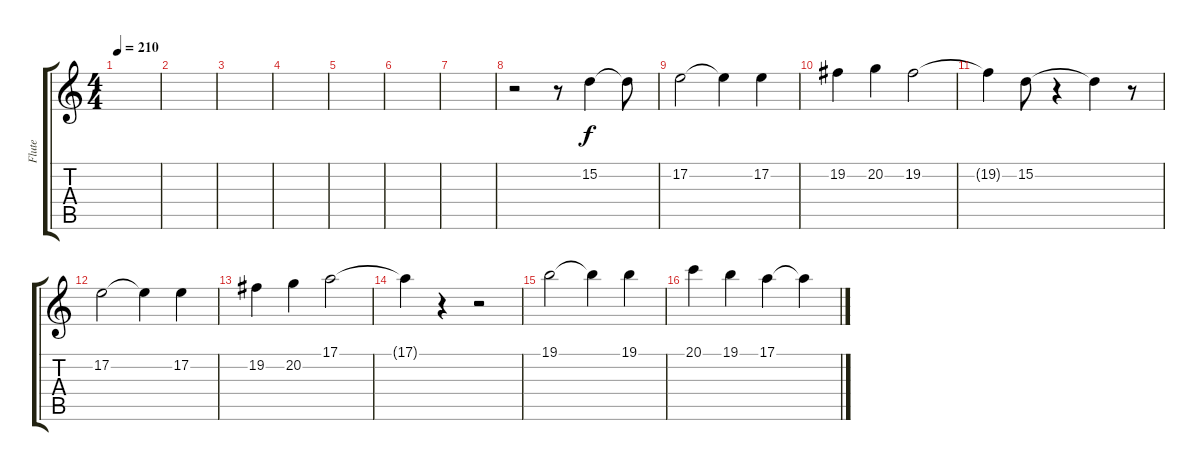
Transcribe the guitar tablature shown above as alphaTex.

\track ("Flute" "Flute") {instrument flute}
\staff {score tabs}
\tuning (E4 B3 G3 D3 A2 E2) {hide}
\ts (4 4)
\tempo 210
\clef g2
\ks c
|
|
|
|
|
|
|
r.2 r.8 15.2.4 15.2{t}.8 |
17.2.2 17.2{t}.4 17.2.4 |
19.2.4 20.2.4 19.2.2 |
19.2{t}.4 15.2.8 r.4 15.2{t}.4 r.8 |
17.2.2 17.2{t}.4 17.2.4 |
19.2.4 20.2.4 17.1.2 |
17.1{t}.4 r.4 r.2 |
19.1.2 19.1{t}.4 19.1.4 |
20.1.4 19.1.4 17.1.4 17.1{t}.4
